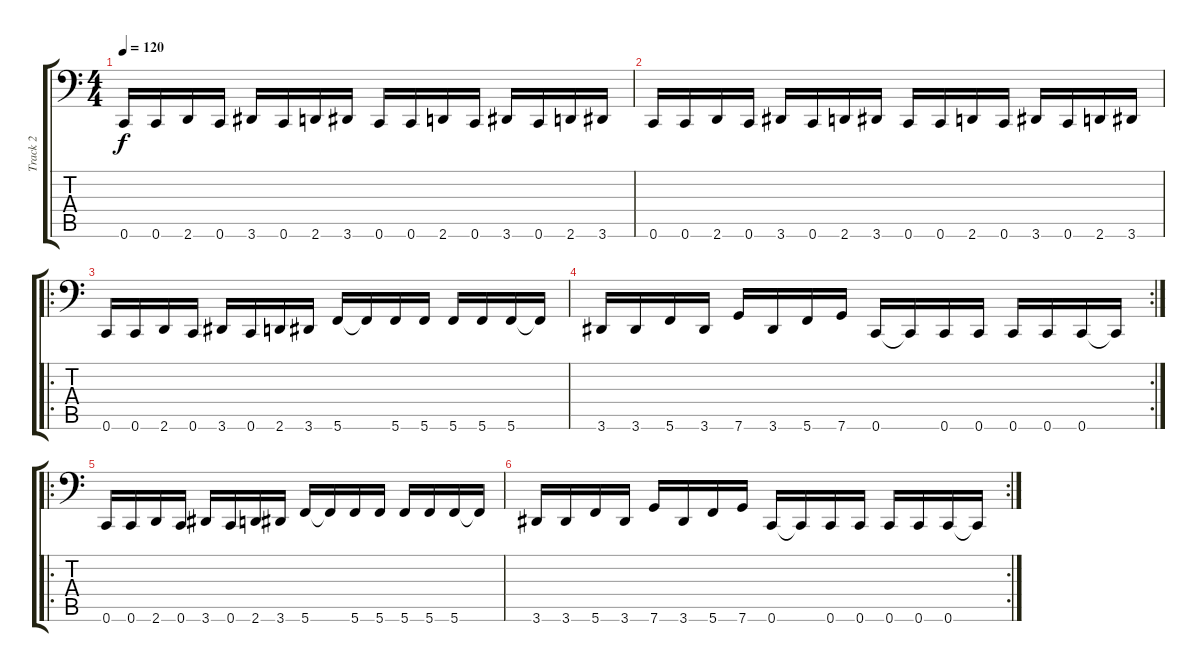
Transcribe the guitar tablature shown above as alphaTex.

\track ("Track 2" "Track 2") {instrument electricbasspick}
\staff {score tabs}
\tuning (D3 A2 F2 C2 G1 C1) {hide}
\ts (4 4)
\tempo 120
\clef f4
\ks c
0.6.16{dy f instrument electricbasspick} 0.6.16 2.6.16 0.6.16 3.6.16 0.6.16 2.6.16 3.6.16 0.6.16 0.6.16 2.6.16 0.6.16 3.6.16 0.6.16 2.6.16 3.6.16 |
0.6.16 0.6.16 2.6.16 0.6.16 3.6.16 0.6.16 2.6.16 3.6.16 0.6.16 0.6.16 2.6.16 0.6.16 3.6.16 0.6.16 2.6.16 3.6.16 |
\ro
0.6.16 0.6.16 2.6.16 0.6.16 3.6.16 0.6.16 2.6.16 3.6.16 5.6.16 5.6{t}.16 5.6.16 5.6.16 5.6.16 5.6.16 5.6.16 5.6{t}.16 |
\rc 2
3.6.16 3.6.16 5.6.16 3.6.16 7.6.16 3.6.16 5.6.16 7.6.16 0.6.16 0.6{t}.16 0.6.16 0.6.16 0.6.16 0.6.16 0.6.16 0.6{t}.16 |
\ro
0.6.16 0.6.16 2.6.16 0.6.16 3.6.16 0.6.16 2.6.16 3.6.16 5.6.16 5.6{t}.16 5.6.16 5.6.16 5.6.16 5.6.16 5.6.16 5.6{t}.16 |
\rc 2
3.6.16 3.6.16 5.6.16 3.6.16 7.6.16 3.6.16 5.6.16 7.6.16 0.6.16 0.6{t}.16 0.6.16 0.6.16 0.6.16 0.6.16 0.6.16 0.6{t}.16
